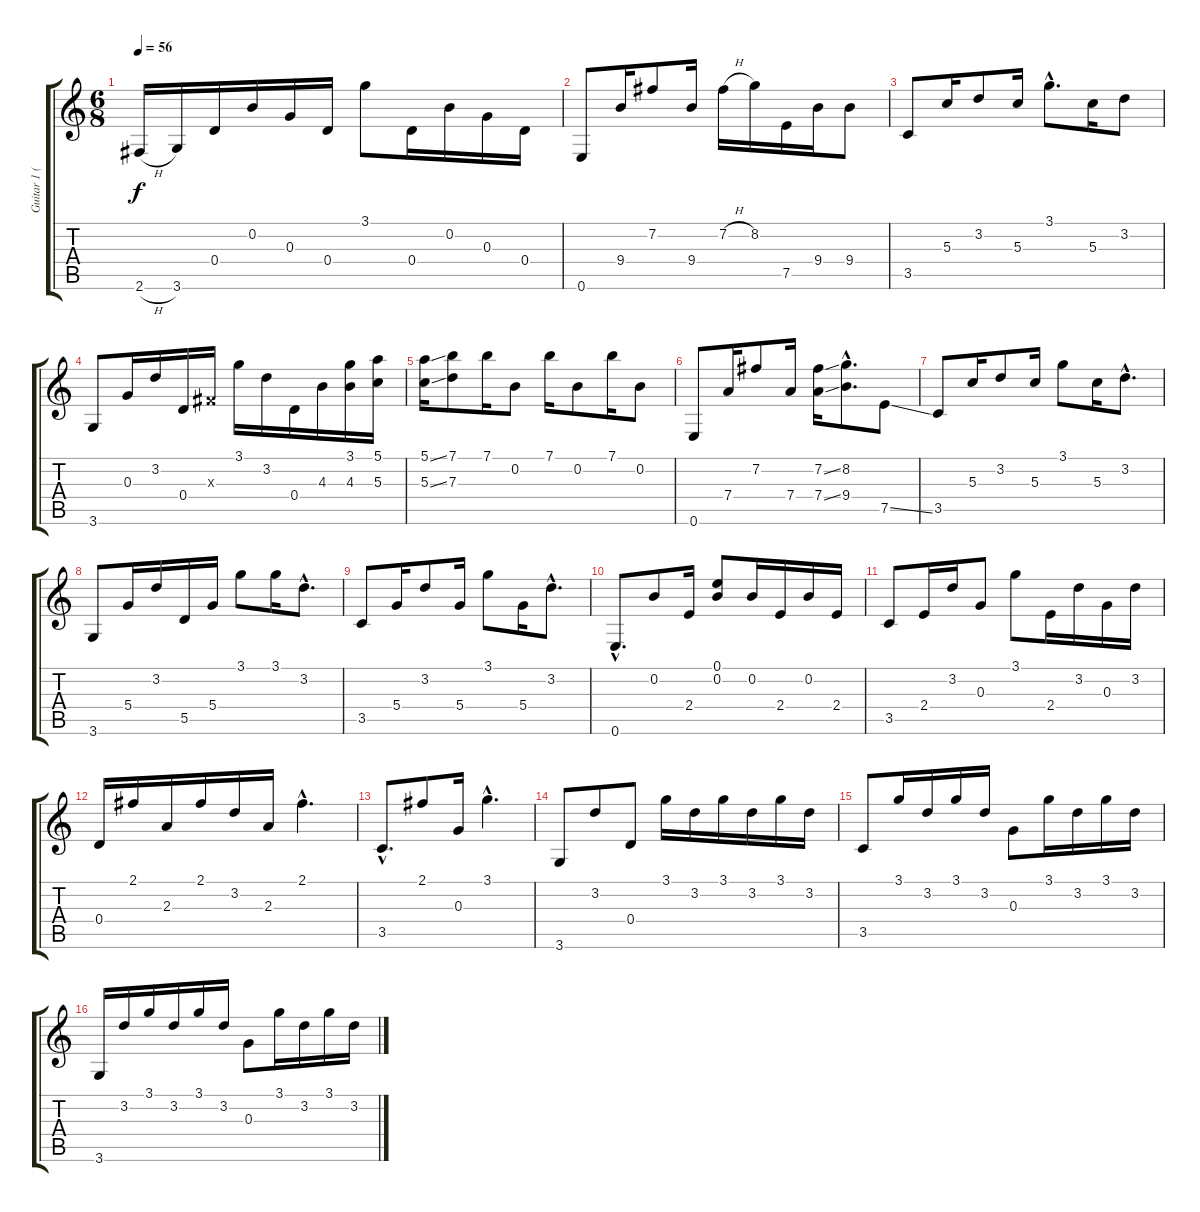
\track ("Guitar 1 (acous)" "Guitar 1 (") {instrument acousticguitarsteel}
\staff {score tabs}
\tuning (E4 B3 G3 D3 A2 E2) {hide}
\ts (6 8)
\tempo 56
\clef g2
\ks c
2.6{h}.16{dy f} 3.6.16 0.4.16 0.2.16 0.3.16 0.4.16 3.1.8 0.4.16 0.2.16 0.3.16 0.4.16 |
0.6.8 9.4.16 7.2.8 9.4.16 7.2{h}.16 8.2.16 7.5.16 9.4.16 9.4.8 |
3.5.8 5.3.16 3.2.8 5.3.16 3.1{hac}.8{d} 5.3.16 3.2.8 |
3.6.8 0.3.16 3.2.16 0.4.16 -1.3{x}.16 3.1.16 3.2.16 0.4.16 4.3.16 (3.1 4.3).16 (5.1 5.3).16 |
(5.1{ss} 5.3{ss}).16 (7.1 7.3).8 7.1.16 0.2.8 7.1.16 0.2.8 7.1.16 0.2.8 |
0.6.8 7.4.16 7.2.8 7.4.16 (7.2{ss} 7.4{ss}).16 (8.2{hac} 9.4{hac}).8{d} 7.5{ss}.8 |
3.5.8 5.3.16 3.2.8 5.3.16 3.1.8 5.3.16 3.2{hac}.8{d} |
3.6.8 5.4.16 3.2.16 5.5.16 5.4.16 3.1.8 3.1.16 3.2{hac}.8{d} |
3.5.8 5.4.16 3.2.8 5.4.16 3.1.8 5.4.16 3.2{hac}.8{d} |
0.6{hac}.8{d} 0.2.8 2.4.16 (0.1 0.2).8 0.2.16 2.4.16 0.2.16 2.4.16 |
3.5.8 2.4.16 3.2.16 0.3.8 3.1.8 2.4.16 3.2.16 0.3.16 3.2.16 |
0.4.16 2.1.16 2.3.16 2.1.16 3.2.16 2.3.16 2.1{hac}.4{d} |
3.5{hac}.8{d} 2.1.8 0.3.16 3.1{hac}.4{d} |
3.6.8 3.2.8 0.4.8 3.1.16 3.2.16 3.1.16 3.2.16 3.1.16 3.2.16 |
3.5.8 3.1.16 3.2.16 3.1.16 3.2.16 0.3.8 3.1.16 3.2.16 3.1.16 3.2.16 |
3.6.16 3.2.16 3.1.16 3.2.16 3.1.16 3.2.16 0.3.8 3.1.16 3.2.16 3.1.16 3.2.16
